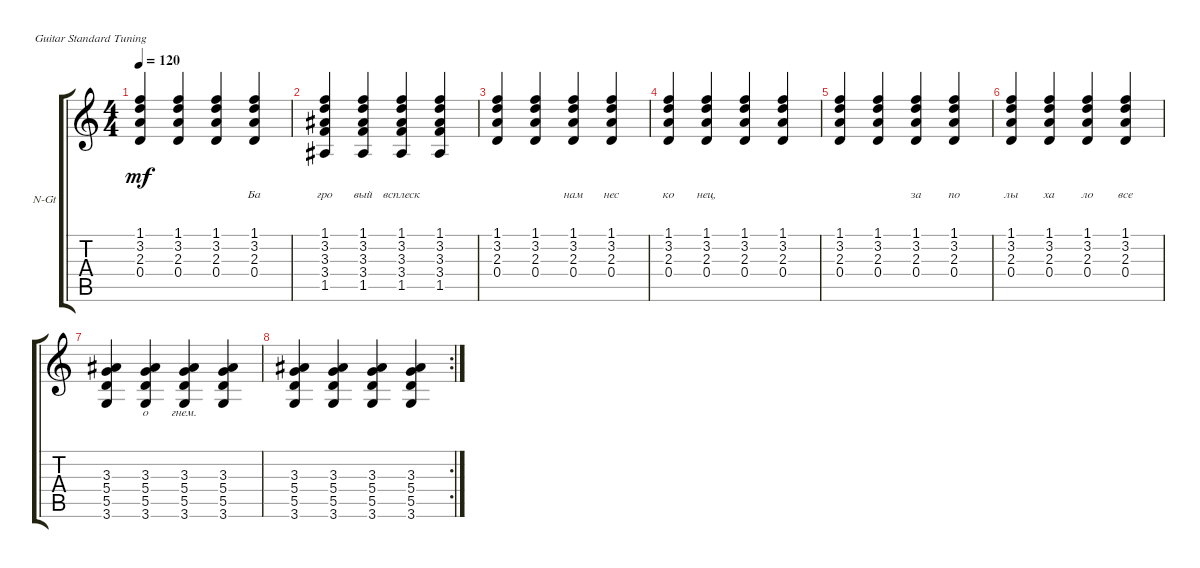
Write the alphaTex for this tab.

\defaultSystemsLayout 4
\bracketExtendMode groupsimilarinstruments
\firstSystemTrackNameOrientation horizontal
\otherSystemsTrackNameOrientation horizontal
\track ("Nylon Guitar" "N-Gt") {instrument acousticguitarnylon}
\staff {score tabs}
\tuning (E4 B3 G3 D3 A2 E2)
\ts (4 4)
\tempo 120
\clef g2
\scale
0.333333
\ks c
(1.1 3.2 2.3 0.4).4{lyrics (0 "") lyrics (1 "") lyrics (2 "") lyrics (3 "") lyrics (4 "") dy mf} (1.1 3.2 2.3 0.4).4{lyrics (0 "") lyrics (1 "") lyrics (2 "") lyrics (3 "") lyrics (4 "")} (1.1 3.2 2.3 0.4).4{lyrics (0 "") lyrics (1 "") lyrics (2 "") lyrics (3 "") lyrics (4 "")} (1.1 3.2 2.3 0.4).4{lyrics (0 "Ба") lyrics (1 "") lyrics (2 "") lyrics (3 "") lyrics (4 "")} |
\scale
0.333333 (1.1 3.2 3.3 3.4 1.5).4{lyrics (0 "гро") lyrics (1 "") lyrics (2 "") lyrics (3 "") lyrics (4 "")} (1.1 3.2 3.3 3.4 1.5).4{lyrics (0 "вый") lyrics (1 "") lyrics (2 "") lyrics (3 "") lyrics (4 "")} (1.1 3.2 3.3 3.4 1.5).4{lyrics (0 "всплеск") lyrics (1 "") lyrics (2 "") lyrics (3 "") lyrics (4 "")} (1.1 3.2 3.3 3.4 1.5).4{lyrics (0 "") lyrics (1 "") lyrics (2 "") lyrics (3 "") lyrics (4 "")} |
\scale
0.333333 (1.1 3.2 2.3 0.4).4{lyrics (0 "") lyrics (1 "") lyrics (2 "") lyrics (3 "") lyrics (4 "")} (1.1 3.2 2.3 0.4).4{lyrics (0 "") lyrics (1 "") lyrics (2 "") lyrics (3 "") lyrics (4 "")} (1.1 3.2 2.3 0.4).4{lyrics (0 "нам") lyrics (1 "") lyrics (2 "") lyrics (3 "") lyrics (4 "")} (1.1 3.2 2.3 0.4).4{lyrics (0 "нес") lyrics (1 "") lyrics (2 "") lyrics (3 "") lyrics (4 "")} |
\scale
0.333333 (1.1 3.2 2.3 0.4).4{lyrics (0 "ко") lyrics (1 "") lyrics (2 "") lyrics (3 "") lyrics (4 "")} (1.1 3.2 2.3 0.4).4{lyrics (0 "нец,") lyrics (1 "") lyrics (2 "") lyrics (3 "") lyrics (4 "")} (1.1 3.2 2.3 0.4).4{lyrics (0 "") lyrics (1 "") lyrics (2 "") lyrics (3 "") lyrics (4 "")} (1.1 3.2 2.3 0.4).4{lyrics (0 "") lyrics (1 "") lyrics (2 "") lyrics (3 "") lyrics (4 "")} |
\scale
0.333333 (1.1 3.2 2.3 0.4).4{lyrics (0 "") lyrics (1 "") lyrics (2 "") lyrics (3 "") lyrics (4 "")} (1.1 3.2 2.3 0.4).4{lyrics (0 "") lyrics (1 "") lyrics (2 "") lyrics (3 "") lyrics (4 "")} (1.1 3.2 2.3 0.4).4{lyrics (0 "за") lyrics (1 "") lyrics (2 "") lyrics (3 "") lyrics (4 "")} (1.1 3.2 2.3 0.4).4{lyrics (0 "по") lyrics (1 "") lyrics (2 "") lyrics (3 "") lyrics (4 "")} |
\scale
0.322751 (1.1 3.2 2.3 0.4).4{lyrics (0 "лы") lyrics (1 "") lyrics (2 "") lyrics (3 "") lyrics (4 "")} (1.1 3.2 2.3 0.4).4{lyrics (0 "ха") lyrics (1 "") lyrics (2 "") lyrics (3 "") lyrics (4 "")} (1.1 3.2 2.3 0.4).4{lyrics (0 "ло") lyrics (1 "") lyrics (2 "") lyrics (3 "") lyrics (4 "")} (1.1 3.2 2.3 0.4).4{lyrics (0 "все") lyrics (1 "") lyrics (2 "") lyrics (3 "") lyrics (4 "")} |
\scale
0.322751 (3.6 5.5 5.4 3.3).4{lyrics (0 "") lyrics (1 "") lyrics (2 "") lyrics (3 "") lyrics (4 "")} (3.6 5.5 5.4 3.3).4{lyrics (0 "о") lyrics (1 "") lyrics (2 "") lyrics (3 "") lyrics (4 "")} (3.6 5.5 5.4 3.3).4{lyrics (0 "гнем.") lyrics (1 "") lyrics (2 "") lyrics (3 "") lyrics (4 "")} (3.6 5.5 5.4 3.3).4{lyrics (0 "") lyrics (1 "") lyrics (2 "") lyrics (3 "") lyrics (4 "")} |
\rc 2
\scale
0.354497 (3.6 5.5 5.4 3.3).4{lyrics (0 "") lyrics (1 "") lyrics (2 "") lyrics (3 "") lyrics (4 "")} (3.6 5.5 5.4 3.3).4{lyrics (0 "") lyrics (1 "") lyrics (2 "") lyrics (3 "") lyrics (4 "")} (3.6 5.5 5.4 3.3).4{lyrics (0 "") lyrics (1 "") lyrics (2 "") lyrics (3 "") lyrics (4 "")} (3.6 5.5 5.4 3.3).4{lyrics (0 "") lyrics (1 "") lyrics (2 "") lyrics (3 "") lyrics (4 "")}
